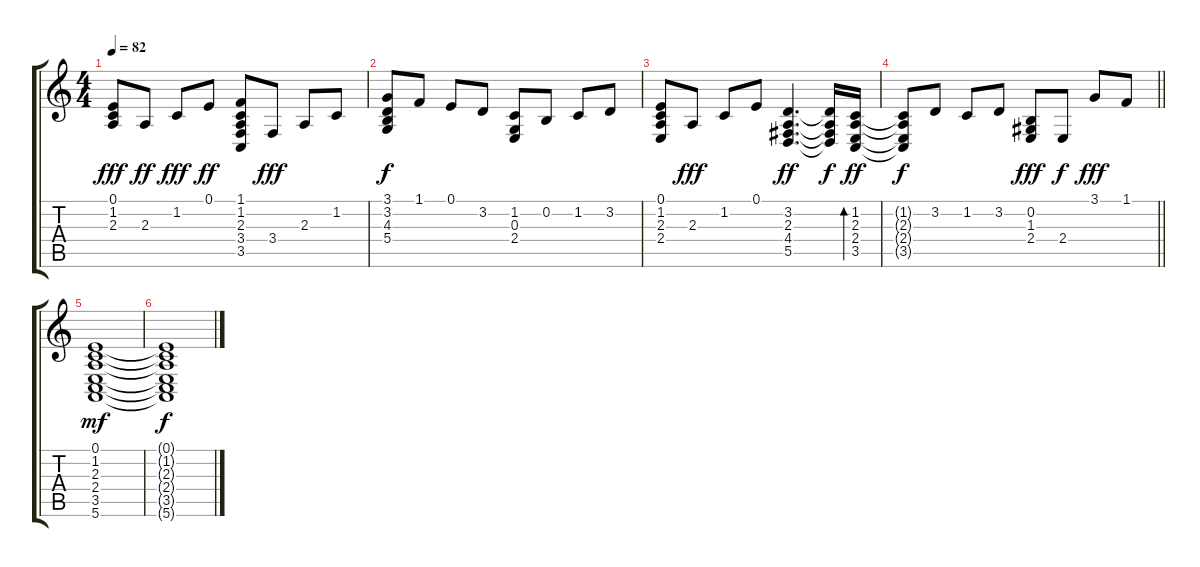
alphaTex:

\track "" {instrument acousticgrandpiano}
\staff {score tabs}
\tuning (E4 B3 G3 D3 A2 E2) {hide}
\ts (4 4)
\tempo 82
\clef g2
\ks c
(0.1 1.2 2.3).8{dy fff} 2.3.8{dy ff} 1.2.8{dy fff} 0.1.8{dy ff} (1.1 1.2 2.3 3.4 3.5).8 3.4.8{dy fff} 2.3.8 1.2.8 |
(3.1 3.2 4.3 5.4).8{dy f} 1.1.8 0.1.8 3.2.8 (1.2 0.3 2.4).8 0.2.8 1.2.8 3.2.8 |
(0.1 1.2 2.3 2.4).8 2.3.8{dy fff} 1.2.8 0.1.8 (3.2 2.3 4.4 5.5).4{d dy ff} (3.2{t} 2.3{t} 4.4{t} 5.5{t}).16{dy f} (1.2 2.3 2.4 3.5).16{bd 240 dy ff} |
\barLineRight lightlight
(1.2{t} 2.3{t} 2.4{t} 3.5{t}).8{dy f} 3.2.8 1.2.8 3.2.8 (0.2 1.3 2.4).8{dy fff} 2.4.8{dy f} 3.1.8{dy fff} 1.1.8 |
(0.1 1.2 2.3 2.4 3.5 5.6).1{dy mf} |
(0.1{t} 1.2{t} 2.3{t} 2.4{t} 3.5{t} 5.6{t}).1{dy f}
